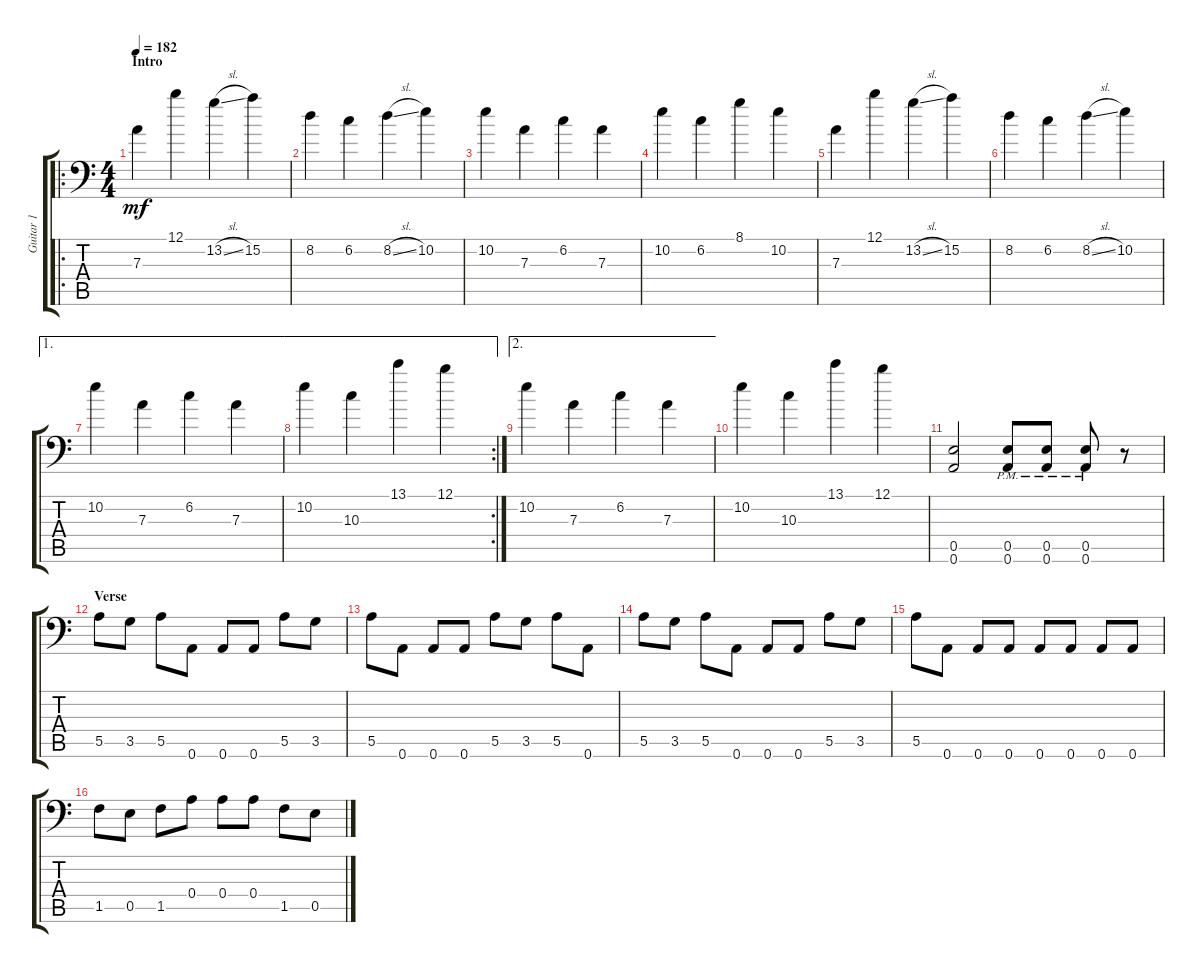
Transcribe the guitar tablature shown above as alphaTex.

\track ("Guitar 1" "Guitar 1") {instrument overdrivenguitar}
\staff {score tabs}
\tuning (B3 Gb3 D3 A2 E2 A1) {hide}
\ro
\ts (4 4)
\section ("" "Intro")
\tempo 182
\clef f4
\ks c
7.3.4{dy mf instrument overdrivenguitar} 12.1.4 13.2{sl}.4 15.2.4 |
8.2.4 6.2.4 8.2{sl}.4 10.2.4 |
10.2.4 7.3.4 6.2.4 7.3.4 |
10.2.4 6.2.4 8.1.4 10.2.4 |
7.3.4 12.1.4 13.2{sl}.4 15.2.4 |
8.2.4 6.2.4 8.2{sl}.4 10.2.4 |
\ae 1
10.2.4 7.3.4 6.2.4 7.3.4 |
\ae 1
\rc 2
10.2.4 10.3.4 13.1.4 12.1.4 |
\ae 2
10.2.4 7.3.4 6.2.4 7.3.4 |
10.2.4 10.3.4 13.1.4 12.1.4 |
(0.5 0.6).2 (0.5{pm} 0.6{pm}).8 (0.5{pm} 0.6{pm}).8 (0.5{pm} 0.6{pm}).8 r.8 |
\section ("" "Verse")
5.5.8 3.5.8 5.5.8 0.6.8 0.6.8 0.6.8 5.5.8 3.5.8 |
5.5.8 0.6.8 0.6.8 0.6.8 5.5.8 3.5.8 5.5.8 0.6.8 |
5.5.8 3.5.8 5.5.8 0.6.8 0.6.8 0.6.8 5.5.8 3.5.8 |
5.5.8 0.6.8 0.6.8 0.6.8 0.6.8 0.6.8 0.6.8 0.6.8 |
1.5.8 0.5.8 1.5.8 0.4.8 0.4.8 0.4.8 1.5.8 0.5.8
